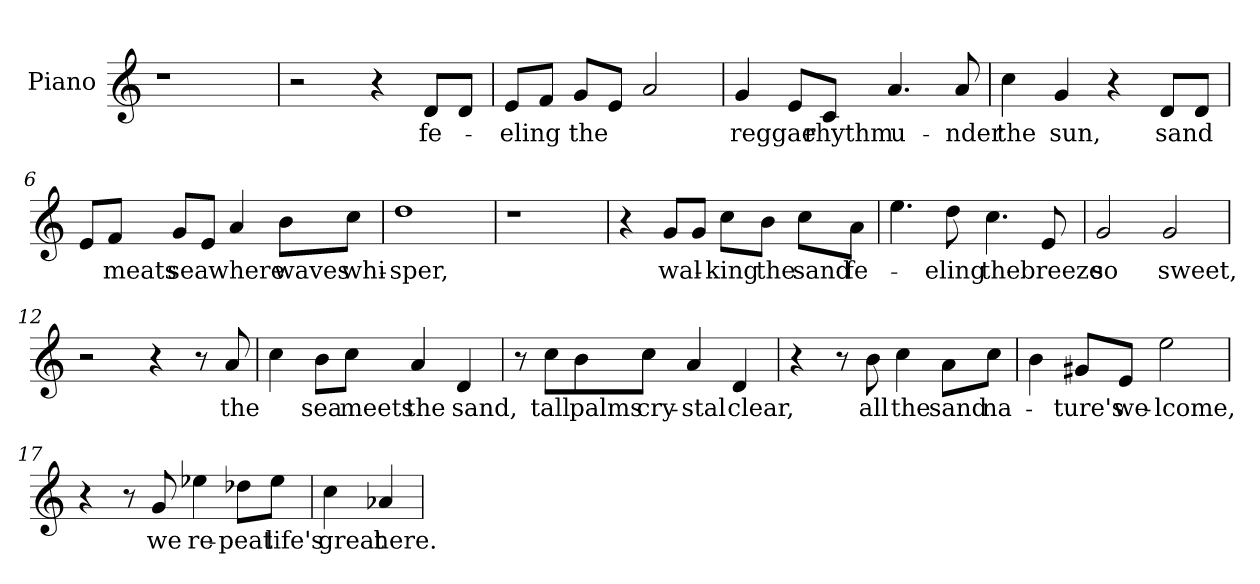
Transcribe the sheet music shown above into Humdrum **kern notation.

**kern	**text
*part1	*part1
*staff1	*staff1
*I"Piano	*
*I'Pno	*
*clefG2	*
*k[]	*
=1	=1
1r	.
=2	=2
2r	.
4r	.
!	!LO:LY:b
8d/L	fe-
8d/J	.
=3	=3
!	!LO:LY:b
8e/L	-eling
8f/J	.
!	!LO:LY:b
8g/L	the
8e/J	.
2a/	.
=4	=4
!	!LO:LY:b
4g/	-reggae
8e/L	.
!	!LO:LY:b
8c/J	-rhythm
!	!LO:LY:b
4.a/	u-
!	!LO:LY:b
8a/	-nder
=5	=5
!	!LO:LY:b
4cc\	the
!	!LO:LY:b
4g/	sun,
4r	.
!	!LO:LY:b
8d/L	sand
8d/J	.
!!LO:LB:g=z
=6	=6
8e/L	.
!	!LO:LY:b
8f/J	meats
!	!LO:LY:b
8g/L	sea
8e/J	.
!	!LO:LY:b
4a/	where
!	!LO:LY:b
8b\L	waves
!	!LO:LY:b
8cc\J	whi-
=7	=7
!	!LO:LY:b
1dd	-sper,
=8	=8
1r	.
=9	=9
4r	.
!	!LO:LY:b
8g/L	wal-
8g/J	.
!	!LO:LY:b
8cc\L	-king
!	!LO:LY:b
8b\J	the
!	!LO:LY:b
8cc\L	sand
!	!LO:LY:b
8a\J	fe-
=10	=10
4.ee\	.
!	!LO:LY:b
8dd\	-eling
!	!LO:LY:b
4.cc\	the
!	!LO:LY:b
8e/	breeze
!!LO:LB:g=z
=11	=11
!	!LO:LY:b
2g/	so
!	!LO:LY:b
2g/	sweet,
=12	=12
2r	.
4r	.
8r	.
!	!LO:LY:b
8a/	the
=13	=13
4cc\	.
!	!LO:LY:b
8b\L	sea
!	!LO:LY:b
8cc\J	meets
!	!LO:LY:b
4a/	the
!	!LO:LY:b
4d/	sand,
=14	=14
8r	.
!	!LO:LY:b
8cc\L	tall
!	!LO:LY:b
8b\	palms
!	!LO:LY:b
8cc\J	cry-
!	!LO:LY:b
4a/	-stal
!	!LO:LY:b
4d/	clear,
!!LO:LB:g=z
=15	=15
4r	.
8r	.
!	!LO:LY:b
8b\	all
!	!LO:LY:b
4cc\	the
!	!LO:LY:b
8a\L	sand
!	!LO:LY:b
8cc\J	na-
=16	=16
4b\	.
!	!LO:LY:b
8g#X/L	-ture's
!	!LO:LY:b
8e/J	we-
!	!LO:LY:b
2ee\	-lcome,
=17	=17
4r	.
8r	.
!	!LO:LY:b
8g/	we
!	!LO:LY:b
4ee-X\	re-
!	!LO:LY:b
8dd-X\L	-peat
!	!LO:LY:b
8ee-\J	life's
=18	=18
!	!LO:LY:b
4cc\	great
!	!LO:LY:b
4a-X/	here.
=	=
*-	*-
